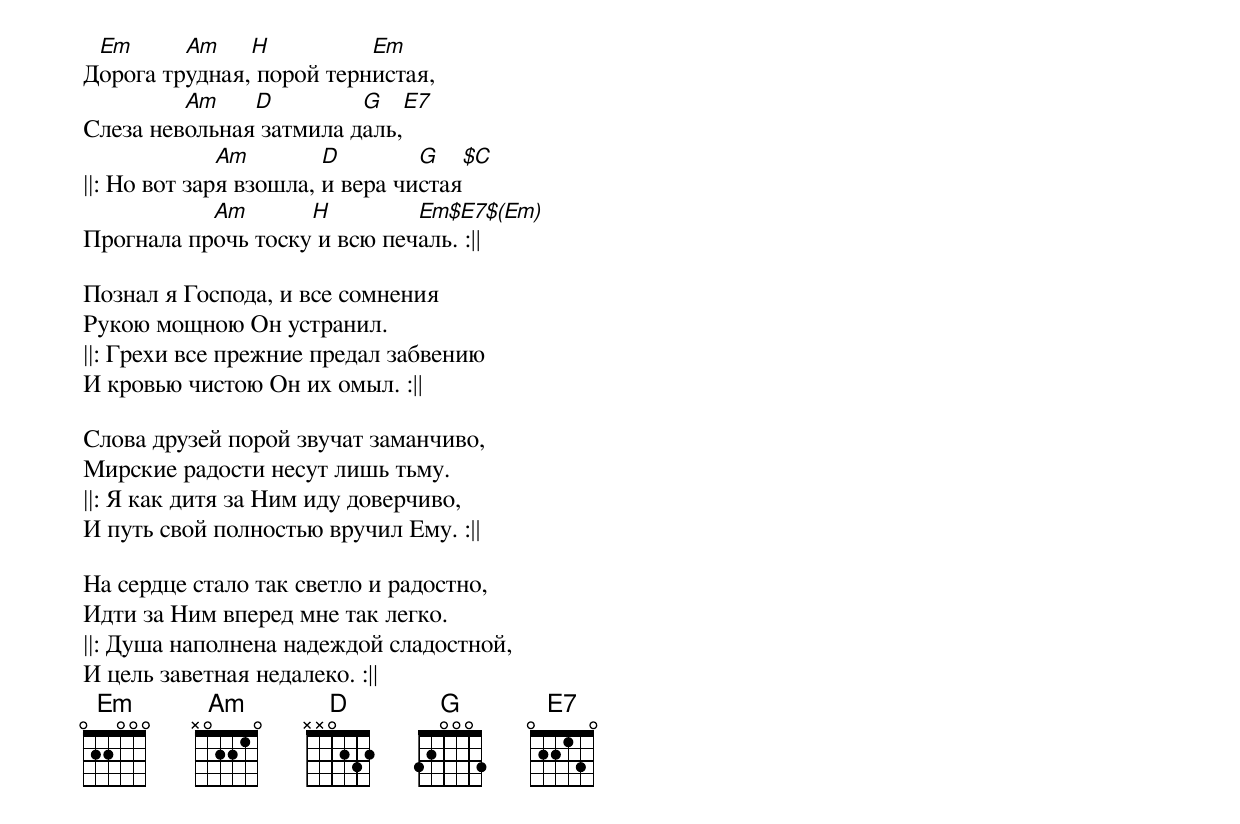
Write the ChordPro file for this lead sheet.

Д[Em]орога тр[Am]удная,[H] порой терн[Em]истая,
Слеза нев[Am]ольная[D] затмила д[G]аль,[E7]
||: Но вот зар[Am]я взошла, [D]и вера чи[G]стая[$C]
Прогнала пр[Am]очь тоску[H] и всю печ[Em$E7$(Em)]аль. :||

Познал я Господа, и все сомнения
Рукою мощною Он устранил.
||: Грехи все прежние предал забвению
И кровью чистою Он их омыл. :||

Слова друзей порой звучат заманчиво,
Мирские радости несут лишь тьму.
||: Я как дитя за Ним иду доверчиво,
И путь свой полностью вручил Ему. :||

На сердце стало так светло и радостно,
Идти за Ним вперед мне так легко.
||: Душа наполнена надеждой сладостной,
И цель заветная недалеко. :||
